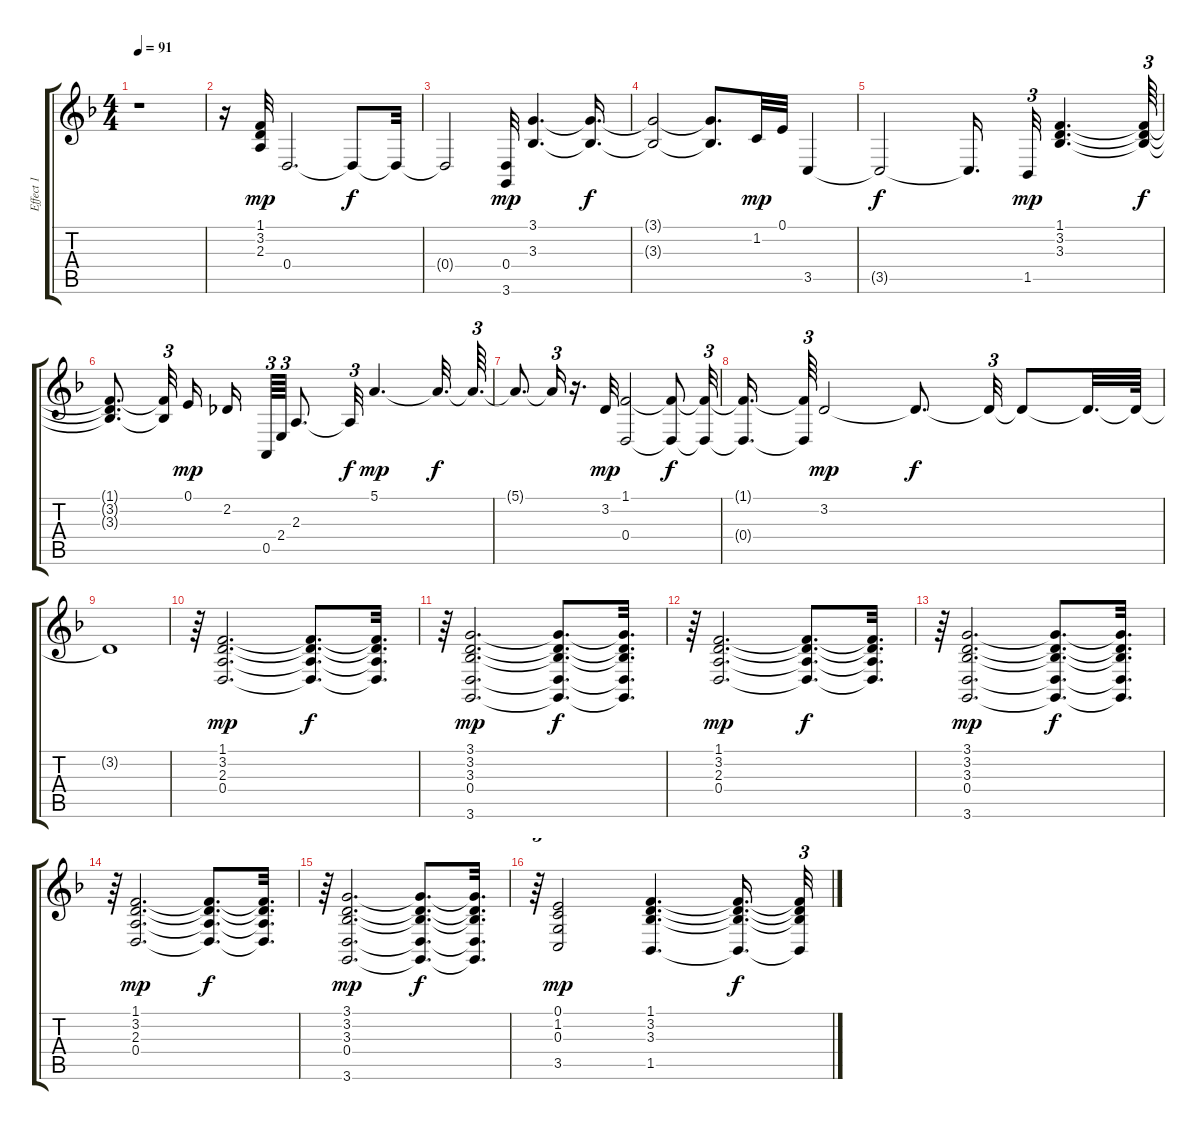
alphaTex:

\track ("Effect 1" "Effect 1") {instrument stringensemble2}
\staff {score tabs}
\tuning (E4 B3 G3 D3 A2 E2) {hide}
\ts (4 4)
\tempo 91
\clef g2
\ks dminor
r.1{dy mp instrument stringensemble2} |
r.16 (1.1 3.2 2.3).32 0.4.2{d} 0.4{t}.8{dy f} 0.4{t}.32 |
0.4{t}.2 (0.4 3.6).32{dy mp} (3.1 3.3).4{d} (3.1{t} 3.3{t}).16{d dy f} |
(3.1{t} 3.3{t}).2 (3.1{t} 3.3{t}).8{d} 1.2.32{dy mp} 0.1.32 3.5.4 |
3.5{t}.2{dy f} 3.5{t}.16{d} 1.5.32{tu (3 2) dy mp} (1.1 3.2 3.3).4{d} (1.1{t} 3.2{t} 3.3{t}).64{tu (3 2) dy f} |
(1.1{t} 3.2{t} 3.3{t}).8{d} (1.1{t} 3.3{t}).32{tu (3 2)} 0.1.16{dy mp} 2.2.16 0.5.64{tu (3 2)} 2.4.64{tu (3 2)} 2.3.8{d} 2.3{t}.32{tu (3 2) dy f} 5.1.4{d dy mp} 5.1{t}.32{d dy f} 5.1{t}.64{d tu (3 2)} |
5.1{t}.8{d} 5.1{t}.16{tu (3 2)} r.16{d} 3.2.32{dy mp} (1.1 0.4).2 (1.1{t} 0.4{t}).8{dy f} (1.1{t} 0.4{t}).32{tu (3 2)} |
(1.1{t} 0.4{t}).16{d} (1.1{t} 0.4{t}).64{tu (3 2)} 3.2.2{dy mp} 3.2{t}.8{d dy f} 3.2{t}.32{tu (3 2)} 3.2{t}.8 3.2{t}.32{d} 3.2{t}.64 |
3.2{t}.1{volume 0} |
r.64{volume 8} (1.1 3.2 2.3 0.4).2{d dy mp} (1.1{t} 3.2{t} 2.3{t} 0.4{t}).8{d dy f} (1.1{t} 3.2{t} 2.3{t} 0.4{t}).32{d} |
r.64 (3.1 3.2 3.3 0.4 3.6).2{d dy mp} (3.1{t} 3.2{t} 3.3{t} 0.4{t} 3.6{t}).8{d dy f} (3.1{t} 3.2{t} 3.3{t} 0.4{t} 3.6{t}).32{d} |
r.64 (1.1 3.2 2.3 0.4).2{d dy mp} (1.1{t} 3.2{t} 2.3{t} 0.4{t}).8{d dy f} (1.1{t} 3.2{t} 2.3{t} 0.4{t}).32{d} |
r.64 (3.1 3.2 3.3 0.4 3.6).2{d dy mp} (3.1{t} 3.2{t} 3.3{t} 0.4{t} 3.6{t}).8{d dy f} (3.1{t} 3.2{t} 3.3{t} 0.4{t} 3.6{t}).32{d} |
r.64 (1.1 3.2 2.3 0.4).2{d dy mp} (1.1{t} 3.2{t} 2.3{t} 0.4{t}).8{d dy f} (1.1{t} 3.2{t} 2.3{t} 0.4{t}).32{d} |
r.64 (3.1 3.2 3.3 0.4 3.6).2{d dy mp} (3.1{t} 3.2{t} 3.3{t} 0.4{t} 3.6{t}).8{d dy f} (3.1{t} 3.2{t} 3.3{t} 0.4{t} 3.6{t}).32{d} |
r.64{tu (3 2)} (0.1 1.2 0.3 3.5).2{dy mp} (1.1 3.2 3.3 1.5).4{d} (1.1{t} 3.2{t} 3.3{t} 1.5{t}).16{d dy f} (1.1{t} 3.2{t} 3.3{t} 1.5{t}).32{tu (3 2)}
